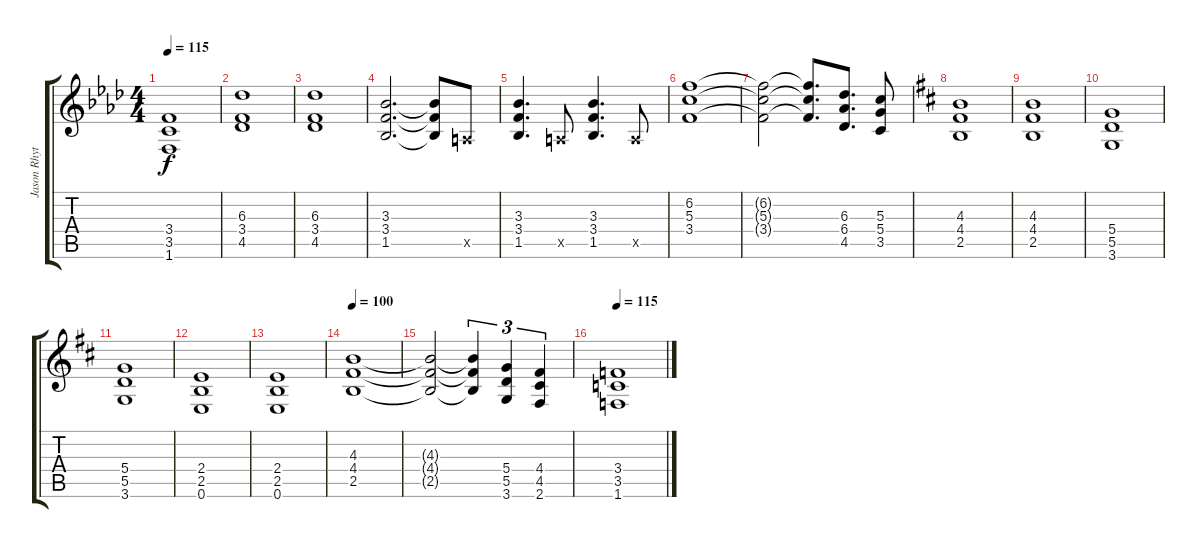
\track ("Jason Rhythm" "Jason Rhyt") {instrument electricguitarjazz}
\staff {score tabs}
\tuning (E4 B3 G3 D3 A2 E2) {hide}
\ts (4 4)
\tempo 115
\clef g2
\ks fminor
(3.4 3.5 1.6).1{dy f} |
(6.3 3.4 4.5).1 |
(6.3 3.4 4.5).1 |
(3.3 3.4 1.5).2{d} (3.3{t} 3.4{t} 1.5{t}).8 0.5{x}.8 |
(3.3 3.4 1.5).4{d} 0.5{x}.8 (3.3 3.4 1.5).4{d} 0.5{x}.8 |
(6.2 5.3 3.4).1 |
(6.2{t} 5.3{t} 3.4{t}).2 (6.2{t} 5.3{t} 3.4{t}).8{d} (6.3 6.4 4.5).8{d} (5.3 5.4 3.5).8 |
\ks bminor
(4.3 4.4 2.5).1 |
(4.3 4.4 2.5).1 |
(5.4 5.5 3.6).1 |
(5.4 5.5 3.6).1 |
(2.4 2.5 0.6).1 |
(2.4 2.5 0.6).1 |
\tempo 100
(4.3 4.4 2.5).1 |
(4.3{t} 4.4{t} 2.5{t}).2 (4.3{t} 4.4{t} 2.5{t}).4{tu (3 2)} (5.4 5.5 3.6).4{tu (3 2)} (4.4 4.5 2.6).4{tu (3 2)} |
\tempo 115
(3.4 3.5 1.6).1
